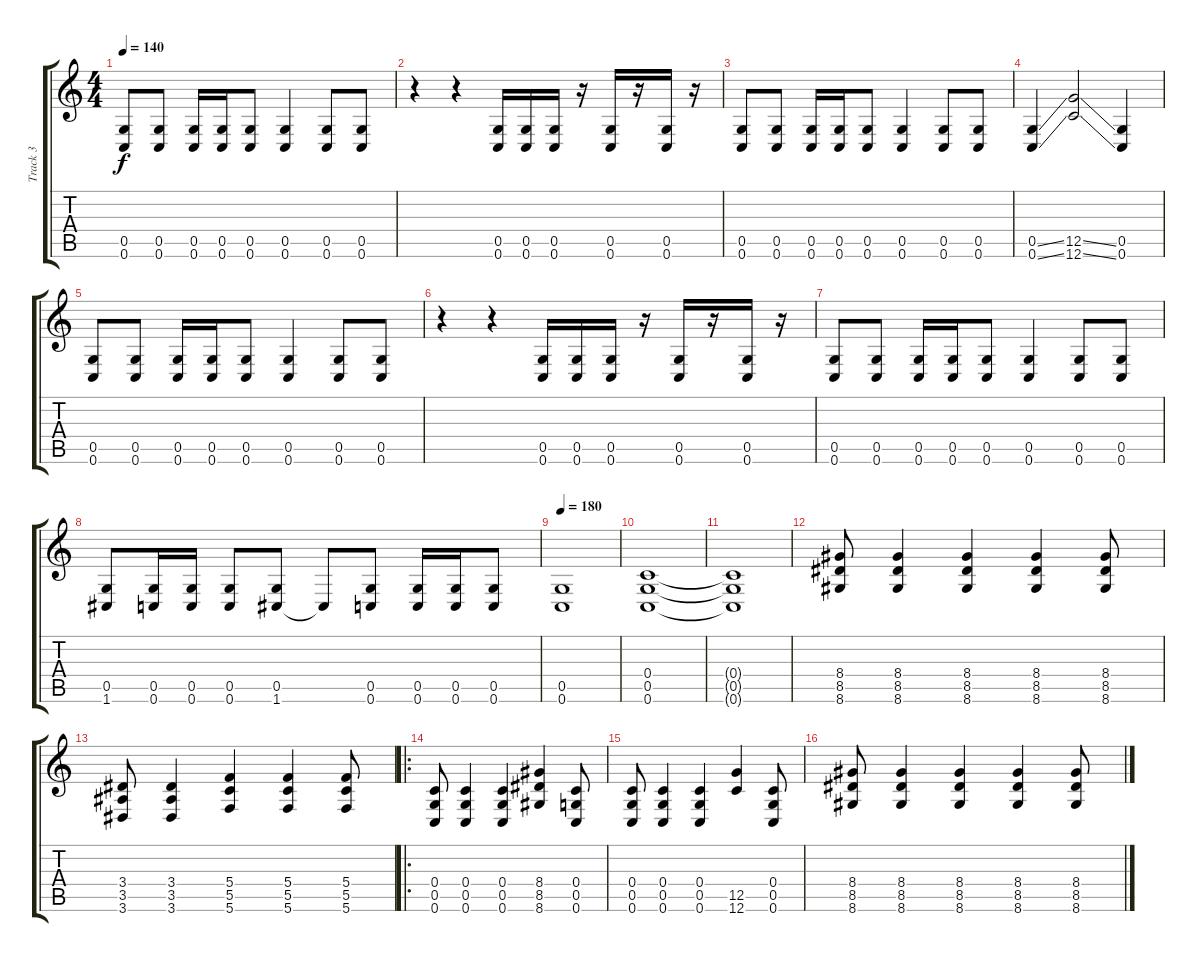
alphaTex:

\track ("Track 3" "Track 3") {instrument distortionguitar}
\staff {score tabs}
\tuning (D4 A3 F3 C3 G2 C2) {hide}
\ts (4 4)
\tempo 140
\clef g2
\ks c
(0.5 0.6).8{dy f} (0.5 0.6).8 (0.5 0.6).16 (0.5 0.6).16 (0.5 0.6).8 (0.5 0.6).4 (0.5 0.6).8 (0.5 0.6).8 |
r.4 r.4 (0.5 0.6).16 (0.5 0.6).16 (0.5 0.6).16 r.16 (0.5 0.6).16 r.16 (0.5 0.6).16 r.16 |
(0.5 0.6).8 (0.5 0.6).8 (0.5 0.6).16 (0.5 0.6).16 (0.5 0.6).8 (0.5 0.6).4 (0.5 0.6).8 (0.5 0.6).8 |
(0.5{ss} 0.6{ss}).4 (12.5{ss} 12.6{ss}).2 (0.5 0.6).4 |
(0.5 0.6).8 (0.5 0.6).8 (0.5 0.6).16 (0.5 0.6).16 (0.5 0.6).8 (0.5 0.6).4 (0.5 0.6).8 (0.5 0.6).8 |
r.4 r.4 (0.5 0.6).16 (0.5 0.6).16 (0.5 0.6).16 r.16 (0.5 0.6).16 r.16 (0.5 0.6).16 r.16 |
(0.5 0.6).8 (0.5 0.6).8 (0.5 0.6).16 (0.5 0.6).16 (0.5 0.6).8 (0.5 0.6).4 (0.5 0.6).8 (0.5 0.6).8 |
(0.5 1.6).8 (0.5 0.6).16 (0.5 0.6).16 (0.5 0.6).8 (0.5 1.6).8 1.6{t}.8 (0.5 0.6).8 (0.5 0.6).16 (0.5 0.6).16 (0.5 0.6).8 |
\tempo 180
(0.5 0.6).1 |
(0.4 0.5 0.6).1 |
(0.4{t} 0.5{t} 0.6{t}).1 |
(8.4 8.5 8.6).8 (8.4 8.5 8.6).4 (8.4 8.5 8.6).4 (8.4 8.5 8.6).4 (8.4 8.5 8.6).8 |
(3.4 3.5 3.6).8 (3.4 3.5 3.6).4 (5.4 5.5 5.6).4 (5.4 5.5 5.6).4 (5.4 5.5 5.6).8 |
\ro
(0.4 0.5 0.6).8 (0.4 0.5 0.6).4 (0.4 0.5 0.6).4 (8.4 8.5 8.6).4 (0.4 0.5 0.6).8 |
(0.4 0.5 0.6).8 (0.4 0.5 0.6).4 (0.4 0.5 0.6).4 (12.5 12.6).4 (0.4 0.5 0.6).8 |
(8.4 8.5 8.6).8 (8.4 8.5 8.6).4 (8.4 8.5 8.6).4 (8.4 8.5 8.6).4 (8.4 8.5 8.6).8
